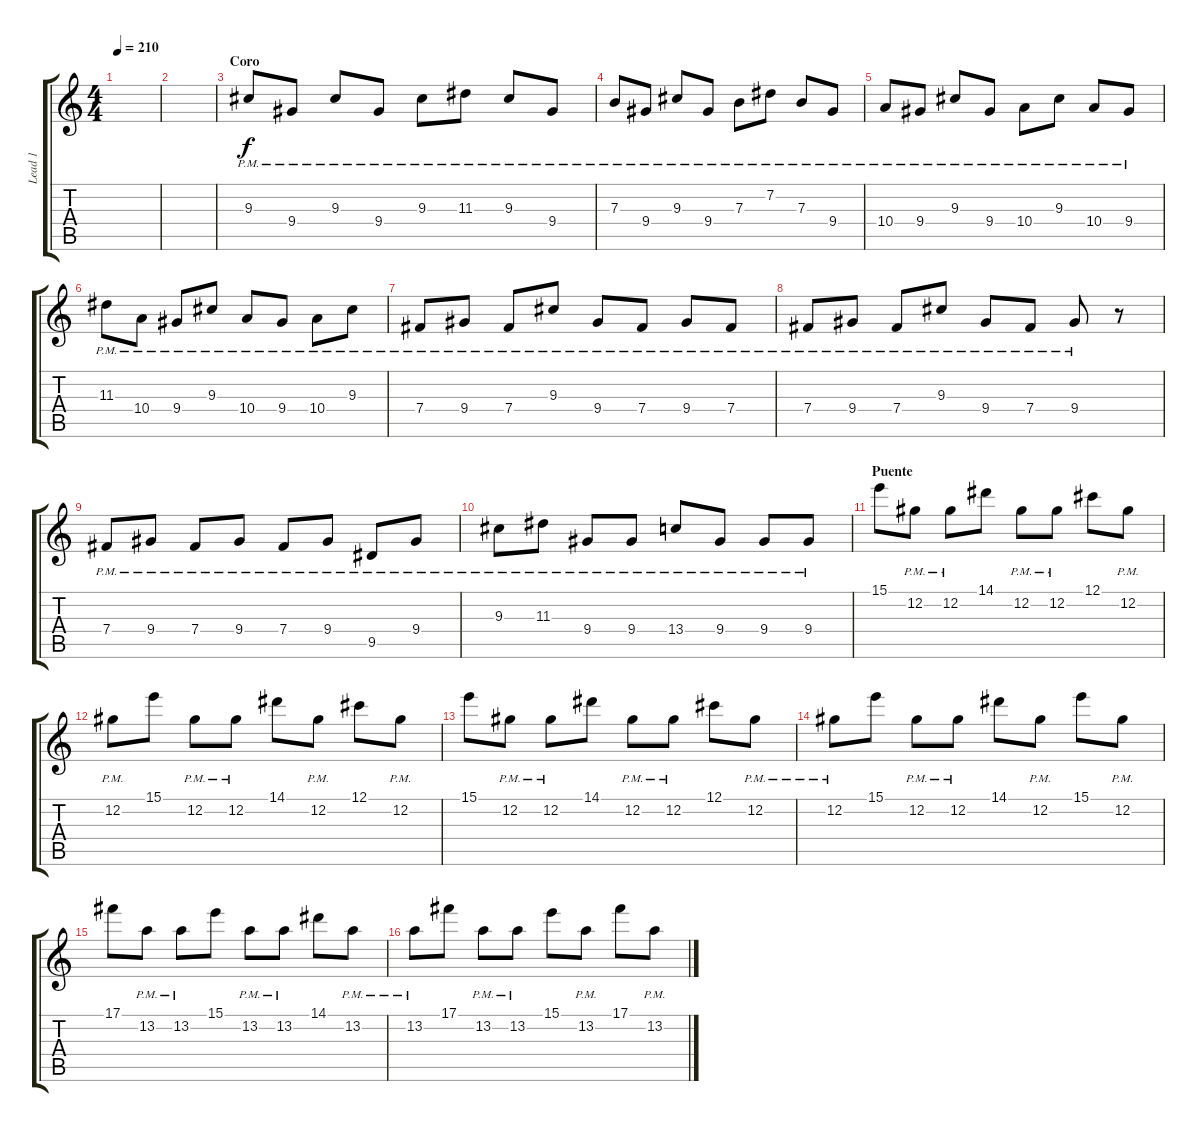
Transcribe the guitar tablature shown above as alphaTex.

\track ("Lead 1" "Lead 1") {instrument distortionguitar}
\staff {score tabs}
\tuning (Db4 Ab3 E3 B2 Gb2 Db2) {hide}
\ts (4 4)
\tempo 210
\clef g2
\ks c
|
|
\section ("" "Coro")
9.3{pm}.8 9.4{pm}.8 9.3{pm}.8 9.4{pm}.8 9.3{pm}.8 11.3{pm}.8 9.3{pm}.8 9.4{pm}.8 |
7.3{pm}.8 9.4{pm}.8 9.3{pm}.8 9.4{pm}.8 7.3{pm}.8 7.2{pm}.8 7.3{pm}.8 9.4{pm}.8 |
10.4{pm}.8 9.4{pm}.8 9.3{pm}.8 9.4{pm}.8 10.4{pm}.8 9.3{pm}.8 10.4{pm}.8 9.4{pm}.8 |
11.3{pm}.8 10.4{pm}.8 9.4{pm}.8 9.3{pm}.8 10.4{pm}.8 9.4{pm}.8 10.4{pm}.8 9.3{pm}.8 |
7.4{pm}.8 9.4{pm}.8 7.4{pm}.8 9.3{pm}.8 9.4{pm}.8 7.4{pm}.8 9.4{pm}.8 7.4{pm}.8 |
7.4{pm}.8 9.4{pm}.8 7.4{pm}.8 9.3{pm}.8 9.4{pm}.8 7.4{pm}.8 9.4{pm}.8 r.8 |
7.4{pm}.8 9.4{pm}.8 7.4{pm}.8 9.4{pm}.8 7.4{pm}.8 9.4{pm}.8 9.5{pm}.8 9.4{pm}.8 |
9.3{pm}.8 11.3{pm}.8 9.4{pm}.8 9.4{pm}.8 13.4{pm}.8 9.4{pm}.8 9.4{pm}.8 9.4{pm}.8 |
\section ("" "Puente")
15.1.8 12.2{pm}.8 12.2{pm}.8 14.1.8 12.2{pm}.8 12.2{pm}.8 12.1.8 12.2{pm}.8 |
12.2{pm}.8 15.1.8 12.2{pm}.8 12.2{pm}.8 14.1.8 12.2{pm}.8 12.1.8 12.2{pm}.8 |
15.1.8 12.2{pm}.8 12.2{pm}.8 14.1.8 12.2{pm}.8 12.2{pm}.8 12.1.8 12.2{pm}.8 |
12.2{pm}.8 15.1.8 12.2{pm}.8 12.2{pm}.8 14.1.8 12.2{pm}.8 15.1.8 12.2{pm}.8 |
17.1.8 13.2{pm}.8 13.2{pm}.8 15.1.8 13.2{pm}.8 13.2{pm}.8 14.1.8 13.2{pm}.8 |
13.2{pm}.8 17.1.8 13.2{pm}.8 13.2{pm}.8 15.1.8 13.2{pm}.8 17.1.8 13.2{pm}.8
